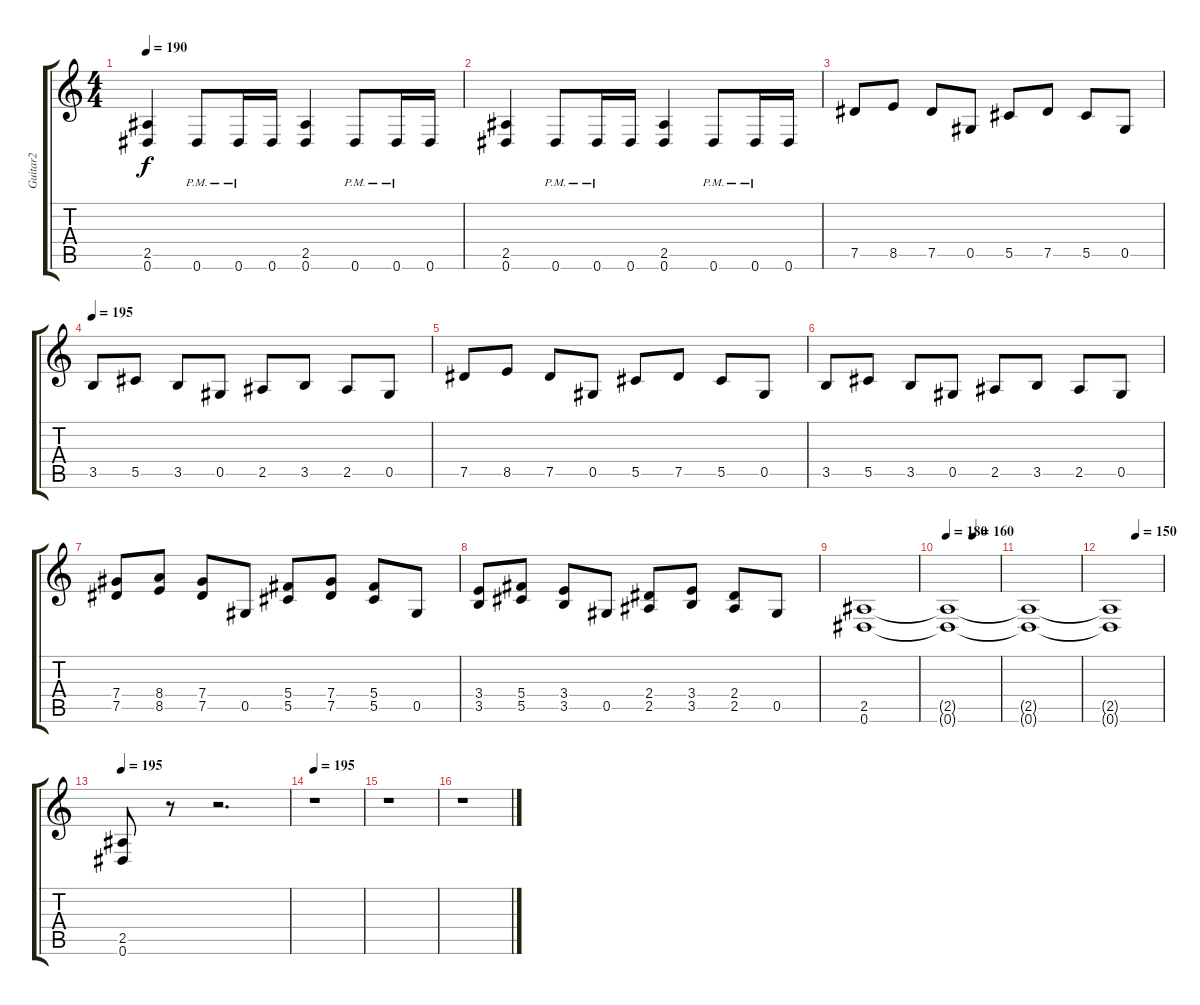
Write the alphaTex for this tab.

\track ("Guitar2" "Guitar2") {instrument overdrivenguitar}
\staff {score tabs}
\tuning (Eb4 Bb3 Gb3 Db3 Ab2 Eb2) {hide}
\ts (4 4)
\tempo 190
\clef g2
\ks c
(2.5 0.6).4{dy f} 0.6{pm}.8 0.6{pm}.16 0.6.16 (2.5 0.6).4 0.6{pm}.8 0.6{pm}.16 0.6.16 |
(2.5 0.6).4 0.6{pm}.8 0.6{pm}.16 0.6.16 (2.5 0.6).4 0.6{pm}.8 0.6{pm}.16 0.6.16 |
7.5.8 8.5.8 7.5.8 0.5.8 5.5.8 7.5.8 5.5.8 0.5.8 |
\tempo 195
3.5.8 5.5.8 3.5.8 0.5.8 2.5.8 3.5.8 2.5.8 0.5.8 |
7.5.8 8.5.8 7.5.8 0.5.8 5.5.8 7.5.8 5.5.8 0.5.8 |
3.5.8 5.5.8 3.5.8 0.5.8 2.5.8 3.5.8 2.5.8 0.5.8 |
(7.4 7.5).8 (8.4 8.5).8 (7.4 7.5).8 0.5.8 (5.4 5.5).8 (7.4 7.5).8 (5.4 5.5).8 0.5.8 |
(3.4 3.5).8 (5.4 5.5).8 (3.4 3.5).8 0.5.8 (2.4 2.5).8 (3.4 3.5).8 (2.4 2.5).8 0.5.8 |
(2.5 0.6).1 |
\tempo 180
\tempo (160 0.5)
(2.5{t} 0.6{t}).1 |
(2.5{t} 0.6{t}).1 |
\tempo (150 0.5)
(2.5{t} 0.6{t}).1 |
\tempo 195
(2.5 0.6).8 r.8 r.2{d} |
\tempo 195
r.1 |
r.1 |
r.1
